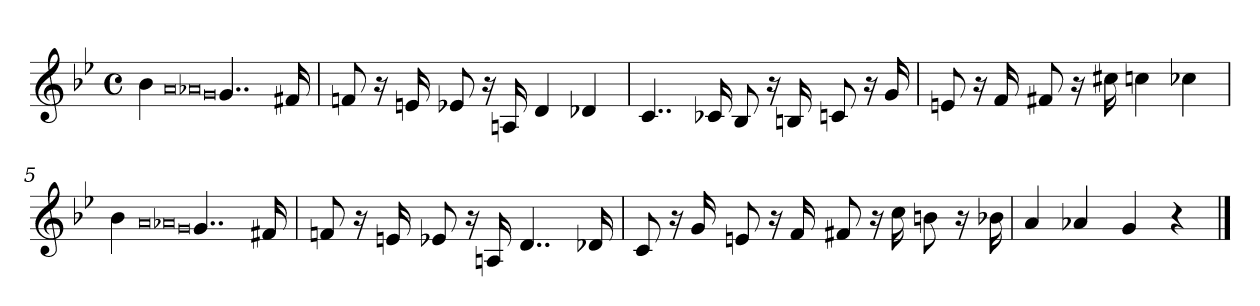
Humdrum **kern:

**kern
*part1
*staff1
*clefG2
*k[b-e-]
*g:
*M4/4
*met(c)
=1
4b-\
0qa/
0qa-X/
0qg/
4..g/
16f#X/
=2
8fn/
16r
16en/
8e-X/
16r
16An/
4d/
4d-X/
=3
4..c/
16c-X/
8B-/
16r
16Bn/
8cn/
16r
16g/
=4
8en/
16r
16f/
8f#X/
16r
16cc#X\
4ccn\
4cc-X\
=5
4b-\
0qa/
0qa-X/
0qg/
4..g/
16f#X/
=6
8fn/
16r
16en/
8e-X/
16r
16An/
4..d/
16d-X/
=7
8c/
16r
16g/
8en/
16r
16f/
8f#X/
16r
16cc\
8bn\
16r
16b-X\
=8
4a/
4a-X/
4g/
4r
==
*-
